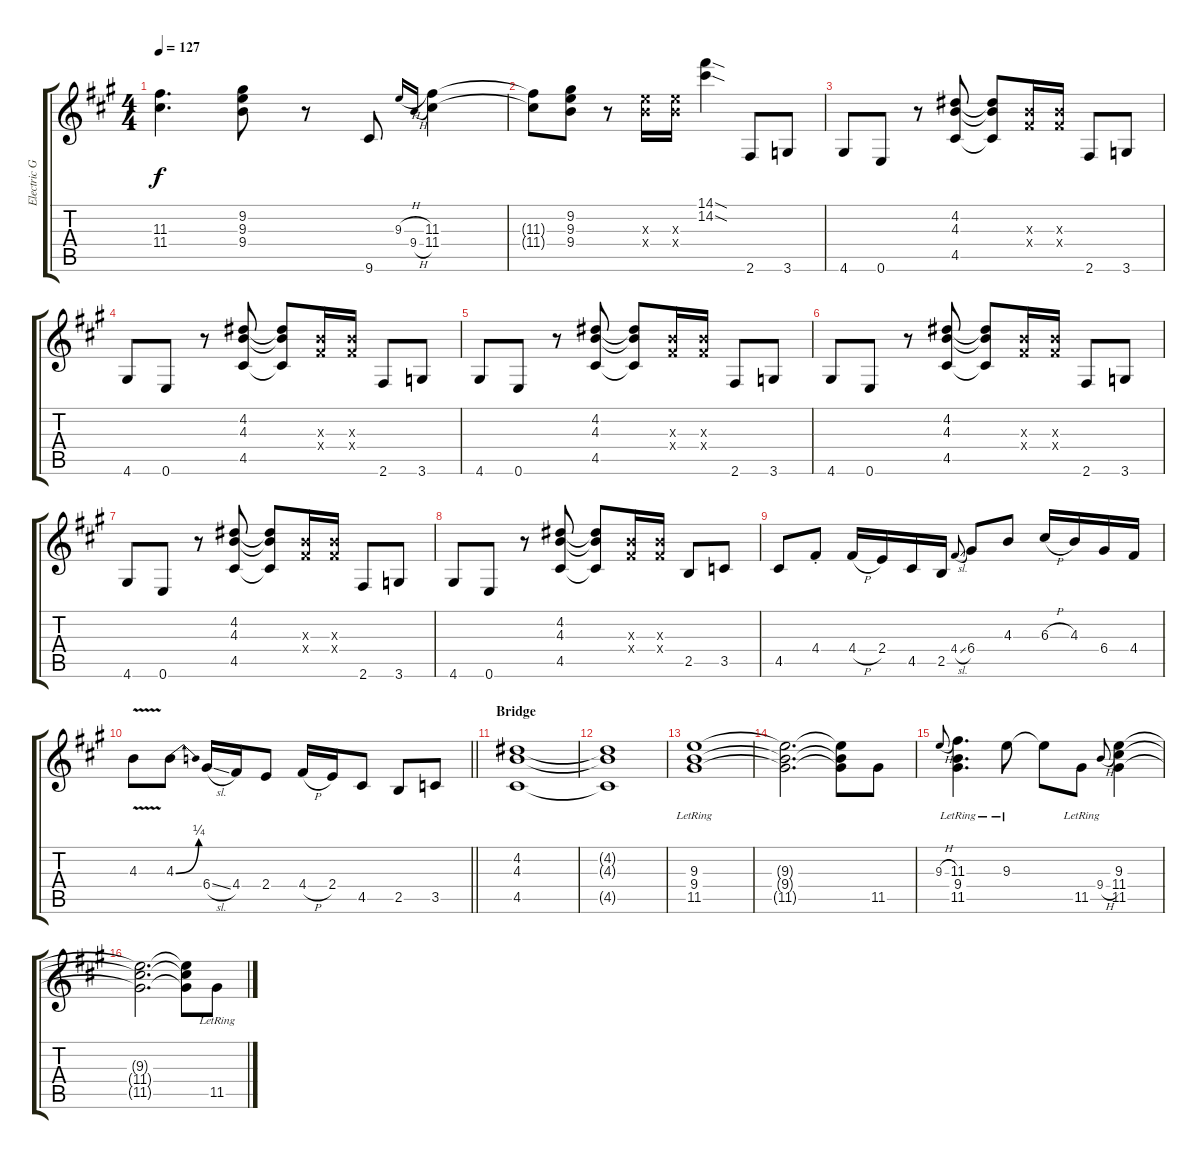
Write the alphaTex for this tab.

\track ("Electric Guitar" "Electric G") {instrument overdrivenguitar}
\staff {score tabs}
\tuning (E4 B3 G3 D3 A2 E2) {hide}
\ts (4 4)
\tempo 127
\clef g2
\ks a
(11.3 11.4).4{d dy f} (9.2 9.3 9.4).8 r.8 9.6.8 9.3{h}.16{gr onbeat} 9.4{h}.16{gr onbeat} (11.3 11.4).4 |
(11.3{t} 11.4{t}).8 (9.2 9.3 9.4).8 r.8 (9.3{x} 9.4{x}).16 (9.3{x} 9.4{x}).16 (14.1{sod} 14.2{sod}).4 2.6.8 3.6.8 |
4.6.8 0.6.8 r.8 (4.2 4.3 4.5).8 (4.2{t} 4.3{t} 4.5{t}).8 (4.3{x} 4.4{x}).16 (4.3{x} 4.4{x}).16 2.6.8 3.6.8 |
4.6.8 0.6.8 r.8 (4.2 4.3 4.5).8 (4.2{t} 4.3{t} 4.5{t}).8 (4.3{x} 4.4{x}).16 (4.3{x} 4.4{x}).16 2.6.8 3.6.8 |
4.6.8 0.6.8 r.8 (4.2 4.3 4.5).8 (4.2{t} 4.3{t} 4.5{t}).8 (4.3{x} 4.4{x}).16 (4.3{x} 4.4{x}).16 2.6.8 3.6.8 |
4.6.8 0.6.8 r.8 (4.2 4.3 4.5).8 (4.2{t} 4.3{t} 4.5{t}).8 (4.3{x} 4.4{x}).16 (4.3{x} 4.4{x}).16 2.6.8 3.6.8 |
4.6.8 0.6.8 r.8 (4.2 4.3 4.5).8 (4.2{t} 4.3{t} 4.5{t}).8 (4.3{x} 4.4{x}).16 (4.3{x} 4.4{x}).16 2.6.8 3.6.8 |
4.6.8 0.6.8 r.8 (4.2 4.3 4.5).8 (4.2{t} 4.3{t} 4.5{t}).8 (4.3{x} 4.4{x}).16 (4.3{x} 4.4{x}).16 2.5.8 3.5.8 |
4.5.8 4.4{st}.8 4.4{h}.16 2.4.16 4.5.16 2.5.16 4.4{sl}.8{gr onbeat} 6.4.8 4.3.8 6.3{h}.16 4.3.16 6.4.16 4.4.16 |
\barLineRight lightlight
4.3{v}.8 4.3{be (bend 0 0 60 1)}.8 6.4{sl}.16 4.4.16 2.4.8 4.4{h}.16 2.4.16 4.5.8 2.5.8 3.5.8 |
\section ("" "Bridge")
(4.2 4.3 4.5).1{volume 12 instrument overdrivenguitar} |
(4.2{t} 4.3{t} 4.5{t}).1 |
(9.3{lr} 9.4{lr} 11.5{lr}).1{volume 13} |
(9.3{t} 9.4{t} 11.5{t}).2{d} (9.3{t} 9.4{t} 11.5{t}).8 11.5.8 |
9.3{h}.8{gr onbeat} (11.3{lr} 9.4{lr} 11.5{lr}).4{d} 9.3{lr}.8 9.3{t}.8 11.5{lr}.8 9.4{h}.8{gr onbeat} (9.3 11.4 11.5).4 |
(9.3{t} 11.4{t} 11.5{t}).2{d} (9.3{t} 11.4{t} 11.5{t}).8 11.5{lr}.8
